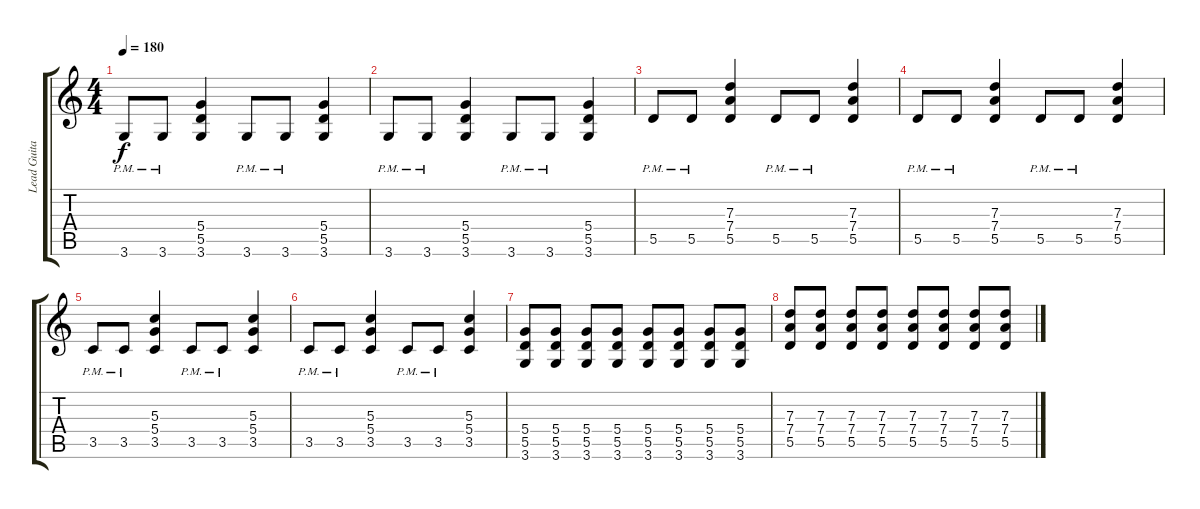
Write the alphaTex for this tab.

\track ("Lead Guitar" "Lead Guita") {instrument distortionguitar}
\staff {score tabs}
\tuning (E4 B3 G3 D3 A2 E2) {hide}
\ts (4 4)
\tempo 180
\clef g2
\ks c
3.6{pm}.8{dy f} 3.6{pm}.8 (5.4 5.5 3.6).4 3.6{pm}.8 3.6{pm}.8 (5.4 5.5 3.6).4 |
3.6{pm}.8 3.6{pm}.8 (5.4 5.5 3.6).4 3.6{pm}.8 3.6{pm}.8 (5.4 5.5 3.6).4 |
5.5{pm}.8 5.5{pm}.8 (7.3 7.4 5.5).4 5.5{pm}.8 5.5{pm}.8 (7.3 7.4 5.5).4 |
5.5{pm}.8 5.5{pm}.8 (7.3 7.4 5.5).4 5.5{pm}.8 5.5{pm}.8 (7.3 7.4 5.5).4 |
3.5{pm}.8 3.5{pm}.8 (5.3 5.4 3.5).4 3.5{pm}.8 3.5{pm}.8 (5.3 5.4 3.5).4 |
3.5{pm}.8 3.5{pm}.8 (5.3 5.4 3.5).4 3.5{pm}.8 3.5{pm}.8 (5.3 5.4 3.5).4 |
(5.4 5.5 3.6).8 (5.4 5.5 3.6).8 (5.4 5.5 3.6).8 (5.4 5.5 3.6).8 (5.4 5.5 3.6).8 (5.4 5.5 3.6).8 (5.4 5.5 3.6).8 (5.4 5.5 3.6).8 |
(7.3 7.4 5.5).8 (7.3 7.4 5.5).8 (7.3 7.4 5.5).8 (7.3 7.4 5.5).8 (7.3 7.4 5.5).8 (7.3 7.4 5.5).8 (7.3 7.4 5.5).8 (7.3 7.4 5.5).8
